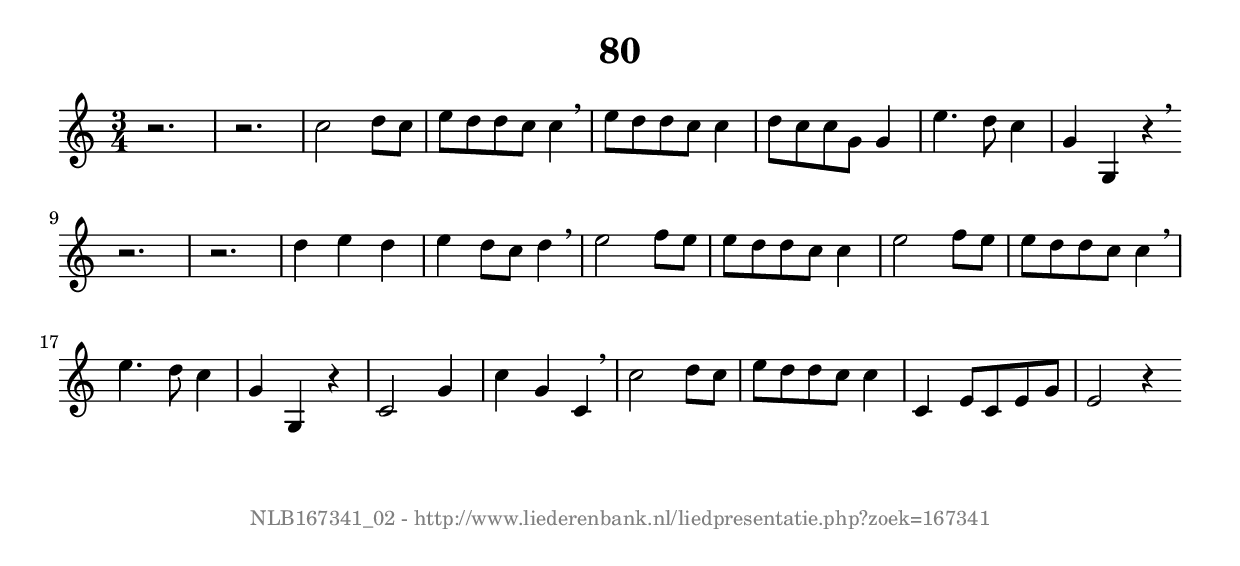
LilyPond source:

%
% produced by wce2krn 1.64 (7 June 2014)
%
\version"2.16"
#(append! paper-alist '(("long" . (cons (* 210 mm) (* 2000 mm)))))
#(set-default-paper-size "long")
sb = {\breathe}
mBreak = {\breathe }
bBreak = {\breathe }
x = {\once\override NoteHead #'style = #'cross }
gl=\glissando
itime={\override Staff.TimeSignature #'stencil = ##f }
ficta = {\once\set suggestAccidentals = ##t}
fine = {\once\override Score.RehearsalMark #'self-alignment-X = #1 \mark \markup {\italic{Fine}}}
dc = {\once\override Score.RehearsalMark #'self-alignment-X = #1 \mark \markup {\italic{D.C.}}}
dcf = {\once\override Score.RehearsalMark #'self-alignment-X = #1 \mark \markup {\italic{D.C. al Fine}}}
dcc = {\once\override Score.RehearsalMark #'self-alignment-X = #1 \mark \markup {\italic{D.C. al Coda}}}
ds = {\once\override Score.RehearsalMark #'self-alignment-X = #1 \mark \markup {\italic{D.S.}}}
dsf = {\once\override Score.RehearsalMark #'self-alignment-X = #1 \mark \markup {\italic{D.S. al Fine}}}
dsc = {\once\override Score.RehearsalMark #'self-alignment-X = #1 \mark \markup {\italic{D.S. al Coda}}}
pv = {\set Score.repeatCommands = #'((volta "1"))}
sv = {\set Score.repeatCommands = #'((volta "2"))}
tv = {\set Score.repeatCommands = #'((volta "3"))}
qv = {\set Score.repeatCommands = #'((volta "4"))}
xv = {\set Score.repeatCommands = #'((volta #f))}
\header{ tagline = ""
title = "80"
}
\score {{
\key c \major
\relative g'
{
\set melismaBusyProperties = #'()
\time 3/4
\tempo 4=120
\override Score.MetronomeMark #'transparent = ##t
\override Score.RehearsalMark #'break-visibility = #(vector #t #t #f)
r2. r2. c2 d8 c e d d c c4 \sb e8 d d c c4 d8 c c g g4 e'4. d8 c4 g g, r \bar":|:" \bBreak
r2. r2. d''4 e d e d8 c d4 \sb e2 f8 e e d d c c4 e2 f8 e e d d c c4 \mBreak \bar "|"
e4. d8 c4 g g, r c2 g'4 c g c, \sb c'2 d8 c e d d c c4 c, e8 c e g e2 r4 \bar":|"
 }}
 \midi { }
 \layout {
            indent = 0.0\cm
}
}
\markup { \vspace #0 } \markup { \with-color #grey \fill-line { \center-column { \smaller "NLB167341_02 - http://www.liederenbank.nl/liedpresentatie.php?zoek=167341" } } }
